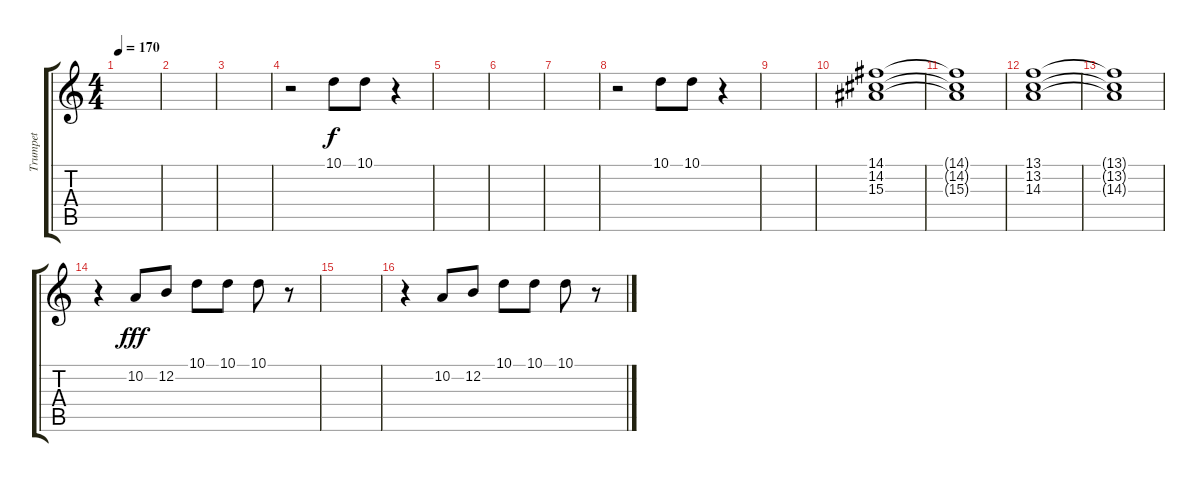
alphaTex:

\track ("Trumpet" "Trumpet") {instrument trumpet}
\staff {score tabs}
\tuning (E4 B3 G3 D3 A2 E2) {hide}
\ts (4 4)
\tempo 170
\clef g2
\ks c
|
|
|
r.2 10.1.8 10.1.8 r.4 |
|
|
|
r.2 10.1.8 10.1.8 r.4 |
|
(14.1 14.2 15.3).1{dy f} |
(14.1{t} 14.2{t} 15.3{t}).1 |
(13.1 13.2 14.3).1 |
(13.1{t} 13.2{t} 14.3{t}).1 |
r.4 10.2.8{dy fff} 12.2.8 10.1.8 10.1.8 10.1.8 r.8 |
|
r.4 10.2.8 12.2.8 10.1.8 10.1.8 10.1.8 r.8
